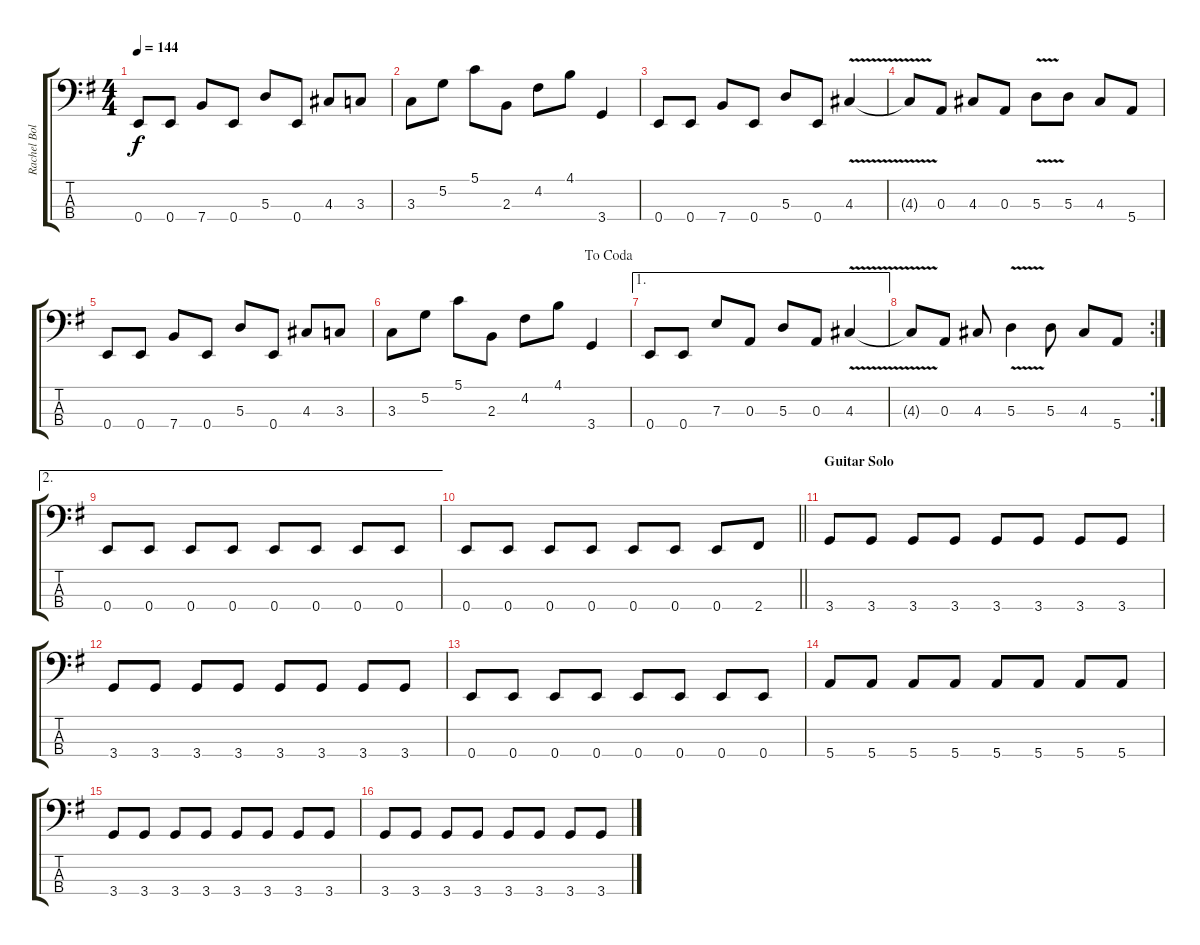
\track ("Rachel Bolan" "Rachel Bol") {instrument electricbassfinger}
\staff {score tabs}
\tuning (G2 D2 A1 E1) {hide}
\ts (4 4)
\tempo 144
\clef f4
\ks g
0.4.8{dy f} 0.4.8 7.4.8 0.4.8 5.3.8 0.4.8 4.3.8 3.3.8 |
3.3.8 5.2.8 5.1.8 2.3.8 4.2.8 4.1.8 3.4.4 |
0.4.8 0.4.8 7.4.8 0.4.8 5.3.8 0.4.8 4.3{v}.4 |
4.3{t}.8 0.3.8 4.3.8 0.3.8 5.3{v}.8 5.3.8 4.3.8 5.4.8 |
0.4.8 0.4.8 7.4.8 0.4.8 5.3.8 0.4.8 4.3.8 3.3.8 |
\jump dacoda
3.3.8 5.2.8 5.1.8 2.3.8 4.2.8 4.1.8 3.4.4 |
\ae 1
0.4.8 0.4.8 7.3.8 0.3.8 5.3.8 0.3.8 4.3{v}.4 |
\rc 2
4.3{t}.8 0.3.8 4.3.8 5.3{v}.4 5.3.8 4.3.8 5.4.8 |
\ae 2
0.4.8 0.4.8 0.4.8 0.4.8 0.4.8 0.4.8 0.4.8 0.4.8 |
\barLineRight lightlight
0.4.8 0.4.8 0.4.8 0.4.8 0.4.8 0.4.8 0.4.8 2.4.8 |
\section ("" "Guitar Solo")
3.4.8 3.4.8 3.4.8 3.4.8 3.4.8 3.4.8 3.4.8 3.4.8 |
3.4.8 3.4.8 3.4.8 3.4.8 3.4.8 3.4.8 3.4.8 3.4.8 |
0.4.8 0.4.8 0.4.8 0.4.8 0.4.8 0.4.8 0.4.8 0.4.8 |
5.4.8 5.4.8 5.4.8 5.4.8 5.4.8 5.4.8 5.4.8 5.4.8 |
3.4.8 3.4.8 3.4.8 3.4.8 3.4.8 3.4.8 3.4.8 3.4.8 |
3.4.8 3.4.8 3.4.8 3.4.8 3.4.8 3.4.8 3.4.8 3.4.8
